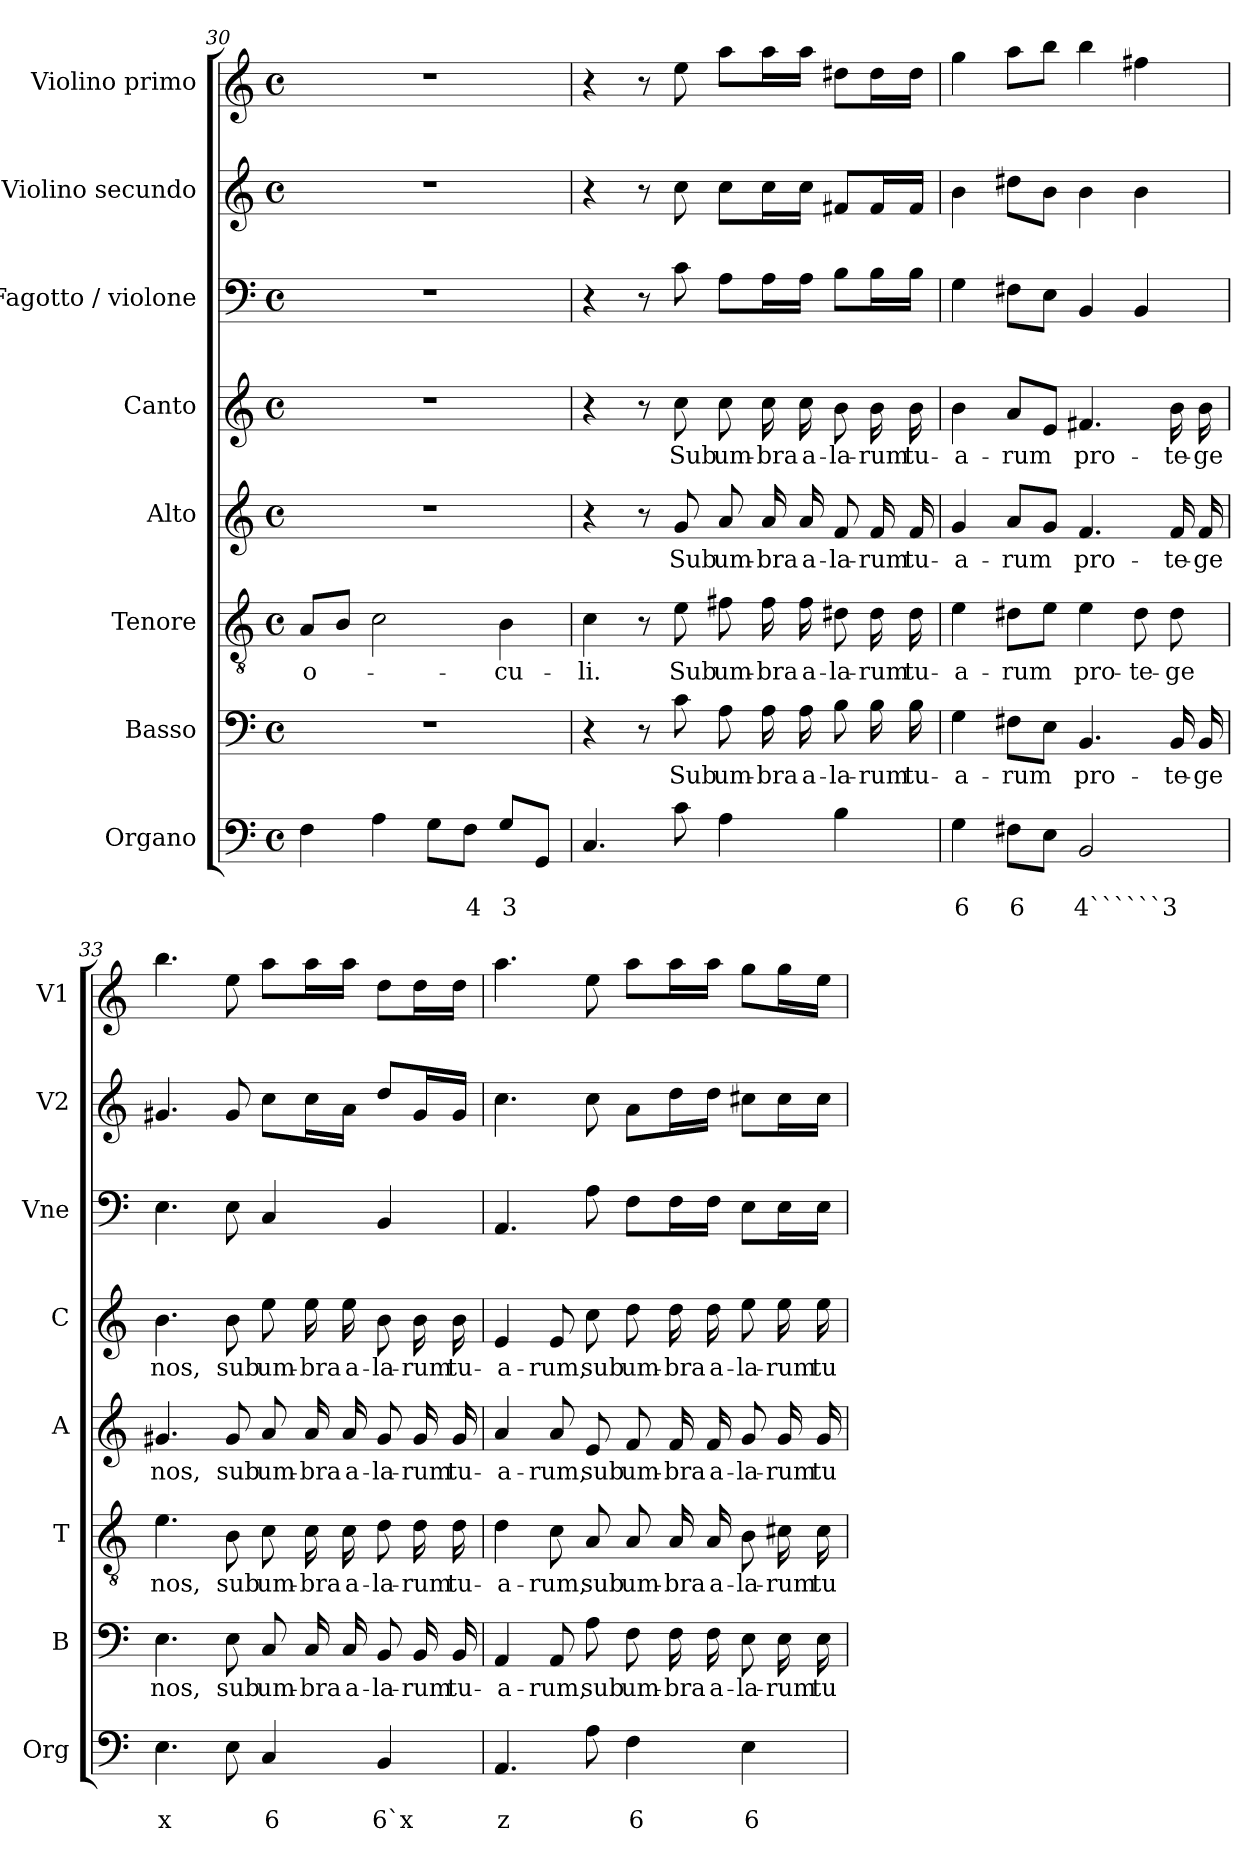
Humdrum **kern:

**kern	**text	**text	**kern	**text	**kern	**text	**kern	**text	**kern	**text	**kern	**kern	**kern
*part8	*part8	*part8	*part7	*part7	*part6	*part6	*part5	*part5	*part4	*part4	*part3	*part2	*part1
*staff8	*staff8	*staff8	*staff7	*staff7	*staff6	*staff6	*staff5	*staff5	*staff4	*staff4	*staff3	*staff2	*staff1
*I"Organo	*	*	*I"Basso	*	*I"Tenore	*	*I"Alto	*	*I"Canto	*	*I"Fagotto / violone	*I"Violino secundo	*I"Violino primo
*I'Org	*	*	*I'B	*	*I'T	*	*I'A	*	*I'C	*	*I'Vne	*I'V2	*I'V1
*clefF4	*	*	*clefF4	*	*clefGv2	*	*clefG2	*	*clefG2	*	*clefF4	*clefG2	*clefG2
*k[]	*	*	*k[]	*	*k[]	*	*k[]	*	*k[]	*	*k[]	*k[]	*k[]
*C:	*	*	*C:	*	*C:	*	*C:	*	*C:	*	*C:	*C:	*C:
*M4/4	*	*	*M4/4	*	*M4/4	*	*M4/4	*	*M4/4	*	*M4/4	*M4/4	*M4/4
*met(c)	*	*	*met(c)	*	*met(c)	*	*met(c)	*	*met(c)	*	*met(c)	*met(c)	*met(c)
=30	=30	=30	=30	=30	=30	=30	=30	=30	=30	=30	=30	=30	=30
!	!	!	!	!	!	!LO:LY:b	!	!	!	!	!	!	!
4F\	.	.	1r	.	8A/L	o-	1r	.	1r	.	1r	1r	1r
.	.	.	.	.	8B/J	.	.	.	.	.	.	.	.
4A\	.	.	.	.	2c\	.	.	.	.	.	.	.	.
8G\L	.	.	.	.	.	.	.	.	.	.	.	.	.
!	!	!LO:LY:b	!	!	!	!	!	!	!	!	!	!	!
8F\J	.	4	.	.	.	.	.	.	.	.	.	.	.
!	!	!LO:LY:b	!	!	!	!LO:LY:b	!	!	!	!	!	!	!
8G/L	.	3	.	.	4B\	-cu-	.	.	.	.	.	.	.
8GG/J	.	.	.	.	.	.	.	.	.	.	.	.	.
!!LO:PB:g=z
=31	=31	=31	=31	=31	=31	=31	=31	=31	=31	=31	=31	=31	=31
!	!	!	!	!	!	!LO:LY:b	!	!	!	!	!	!	!
4.C/	.	.	4r	.	4c\	-li.	4r	.	4r	.	4r	4r	4r
.	.	.	8r	.	8r	.	8r	.	8r	.	8r	8r	8r
!	!	!	!	!LO:LY:b	!	!LO:LY:b	!	!LO:LY:b	!	!LO:LY:b	!	!	!
8c\	.	.	8c\	Sub	8e\	Sub	8g/	Sub	8cc\	Sub	8c\	8cc\	8ee\
!	!	!	!	!LO:LY:b	!	!LO:LY:b	!	!LO:LY:b	!	!LO:LY:b	!	!	!
4A\	.	.	8A\	um-	8f#X\	um-	8a/	um-	8cc\	um-	8A\L	8cc\L	8aa\L
!	!	!	!	!LO:LY:b	!	!LO:LY:b	!	!LO:LY:b	!	!LO:LY:b	!	!	!
.	.	.	16A\	-bra	16f#\	-bra	16a/	-bra	16cc\	-bra	16A\L	16cc\L	16aa\L
!	!	!	!	!LO:LY:b	!	!LO:LY:b	!	!LO:LY:b	!	!LO:LY:b	!	!	!
.	.	.	16A\	a-	16f#\	a-	16a/	a-	16cc\	a-	16A\JJ	16cc\JJ	16aa\JJ
!	!	!	!	!LO:LY:b	!	!LO:LY:b	!	!LO:LY:b	!	!LO:LY:b	!	!	!
4B\	.	.	8B\	-la-	8d#X\	-la-	8f/	-la-	8b\	-la-	8B\L	8f#X/L	8dd#X\L
!	!	!	!	!LO:LY:b	!	!LO:LY:b	!	!LO:LY:b	!	!LO:LY:b	!	!	!
.	.	.	16B\	-rum	16d#\	-rum	16f/	-rum	16b\	-rum	16B\L	16f#/L	16dd#\L
!	!	!	!	!LO:LY:b	!	!LO:LY:b	!	!LO:LY:b	!	!LO:LY:b	!	!	!
.	.	.	16B\	tu-	16d#\	tu-	16f/	tu-	16b\	tu-	16B\JJ	16f#/JJ	16dd#\JJ
=32	=32	=32	=32	=32	=32	=32	=32	=32	=32	=32	=32	=32	=32
!	!	!LO:LY:b	!	!LO:LY:b	!	!LO:LY:b	!	!LO:LY:b	!	!LO:LY:b	!	!	!
4G\	.	6	4G\	-a-	4e\	-a-	4g/	-a-	4b\	-a-	4G\	4b\	4gg\
!	!	!LO:LY:b	!	!LO:LY:b	!	!LO:LY:b	!	!LO:LY:b	!	!LO:LY:b	!	!	!
8F#X\L	.	6	8F#X\L	-rum	8d#X\L	-rum	8a/L	-rum	8a/L	-rum	8F#X\L	8dd#X\L	8aa\L
8E\J	.	.	8E\J	.	8e\J	.	8g/J	.	8e/J	.	8E\J	8b\J	8bb\J
!	!	!LO:LY:b	!	!LO:LY:b	!	!LO:LY:b	!	!LO:LY:b	!	!LO:LY:b	!	!	!
2BB/	.	4``````3	4.BB/	pro-	4e\	pro-	4.f/	pro-	4.f#X/	pro-	4BB/	4b\	4bb\
!	!	!	!	!	!	!LO:LY:b	!	!	!	!	!	!	!
.	.	.	.	.	8d#\	-te-	.	.	.	.	4BB/	4b\	4ff#X\
!	!	!	!	!LO:LY:b	!	!LO:LY:b	!	!LO:LY:b	!	!LO:LY:b	!	!	!
.	.	.	16BB/	-te-	8d#\	-ge	16f/	-te-	16b\	-te-	.	.	.
!	!	!	!	!LO:LY:b	!	!	!	!LO:LY:b	!	!LO:LY:b	!	!	!
.	.	.	16BB/	-ge	.	.	16f/	-ge	16b\	-ge	.	.	.
=33	=33	=33	=33	=33	=33	=33	=33	=33	=33	=33	=33	=33	=33
!	!	!LO:LY:b	!	!LO:LY:b	!	!LO:LY:b	!	!LO:LY:b	!	!LO:LY:b	!	!	!
4.E\	.	x	4.E\	nos,	4.e\	nos,	4.g#X/	nos,	4.b\	nos,	4.E\	4.g#X/	4.bb\
!	!	!	!	!LO:LY:b	!	!LO:LY:b	!	!LO:LY:b	!	!LO:LY:b	!	!	!
8E\	.	.	8E\	sub	8B\	sub	8g#/	sub	8b\	sub	8E\	8g#/	8ee\
!	!	!LO:LY:b	!	!LO:LY:b	!	!LO:LY:b	!	!LO:LY:b	!	!LO:LY:b	!	!	!
4C/	.	6	8C/	um-	8c\	um-	8a/	um-	8ee\	um-	4C/	8cc\L	8aa\L
!	!	!	!	!LO:LY:b	!	!LO:LY:b	!	!LO:LY:b	!	!LO:LY:b	!	!	!
.	.	.	16C/	-bra	16c\	-bra	16a/	-bra	16ee\	-bra	.	16cc\L	16aa\L
!	!	!	!	!LO:LY:b	!	!LO:LY:b	!	!LO:LY:b	!	!LO:LY:b	!	!	!
.	.	.	16C/	a-	16c\	a-	16a/	a-	16ee\	a-	.	16a\JJ	16aa\JJ
!	!	!LO:LY:b	!	!LO:LY:b	!	!LO:LY:b	!	!LO:LY:b	!	!LO:LY:b	!	!	!
4BB/	.	6`x	8BB/	-la-	8d\	-la-	8g#/	-la-	8b\	-la-	4BB/	8dd/L	8dd\L
!	!	!	!	!LO:LY:b	!	!LO:LY:b	!	!LO:LY:b	!	!LO:LY:b	!	!	!
.	.	.	16BB/	-rum	16d\	-rum	16g#/	-rum	16b\	-rum	.	16g#/L	16dd\L
!	!	!	!	!LO:LY:b	!	!LO:LY:b	!	!LO:LY:b	!	!LO:LY:b	!	!	!
.	.	.	16BB/	tu-	16d\	tu-	16g#/	tu-	16b\	tu-	.	16g#/JJ	16dd\JJ
!!LO:LB:g=z
=34	=34	=34	=34	=34	=34	=34	=34	=34	=34	=34	=34	=34	=34
!	!	!LO:LY:b	!	!LO:LY:b	!	!LO:LY:b	!	!LO:LY:b	!	!LO:LY:b	!	!	!
4.AA/	.	z	4AA/	-a-	4d\	-a-	4a/	-a-	4e/	-a-	4.AA/	4.cc\	4.aa\
!	!	!	!	!LO:LY:b	!	!LO:LY:b	!	!LO:LY:b	!	!LO:LY:b	!	!	!
.	.	.	8AA/	-rum,	8c\	-rum,	8a/	-rum,	8e/	-rum,	.	.	.
!	!	!	!	!LO:LY:b	!	!LO:LY:b	!	!LO:LY:b	!	!LO:LY:b	!	!	!
8A\	.	.	8A\	sub	8A/	sub	8e/	sub	8cc\	sub	8A\	8cc\	8ee\
!	!	!LO:LY:b	!	!LO:LY:b	!	!LO:LY:b	!	!LO:LY:b	!	!LO:LY:b	!	!	!
4F\	.	6	8F\	um-	8A/	um-	8f/	um-	8dd\	um-	8F\L	8a\L	8aa\L
!	!	!	!	!LO:LY:b	!	!LO:LY:b	!	!LO:LY:b	!	!LO:LY:b	!	!	!
.	.	.	16F\	-bra	16A/	-bra	16f/	-bra	16dd\	-bra	16F\L	16dd\L	16aa\L
!	!	!	!	!LO:LY:b	!	!LO:LY:b	!	!LO:LY:b	!	!LO:LY:b	!	!	!
.	.	.	16F\	a-	16A/	a-	16f/	a-	16dd\	a-	16F\JJ	16dd\JJ	16aa\JJ
!	!	!LO:LY:b	!	!LO:LY:b	!	!LO:LY:b	!	!LO:LY:b	!	!LO:LY:b	!	!	!
4E\	.	6	8E\	-la-	8B\	-la-	8g/	-la-	8ee\	-la-	8E\L	8cc#X\L	8gg\L
!	!	!	!	!LO:LY:b	!	!LO:LY:b	!	!LO:LY:b	!	!LO:LY:b	!	!	!
.	.	.	16E\	-rum	16c#X\	-rum	16g/	-rum	16ee\	-rum	16E\L	16cc#\L	16gg\L
!	!	!	!	!LO:LY:b	!	!LO:LY:b	!	!LO:LY:b	!	!LO:LY:b	!	!	!
.	.	.	16E\	tu-	16c#\	tu-	16g/	tu-	16ee\	tu-	16E\JJ	16cc#\JJ	16ee\JJ
=	=	=	=	=	=	=	=	=	=	=	=	=	=
*-	*-	*-	*-	*-	*-	*-	*-	*-	*-	*-	*-	*-	*-
